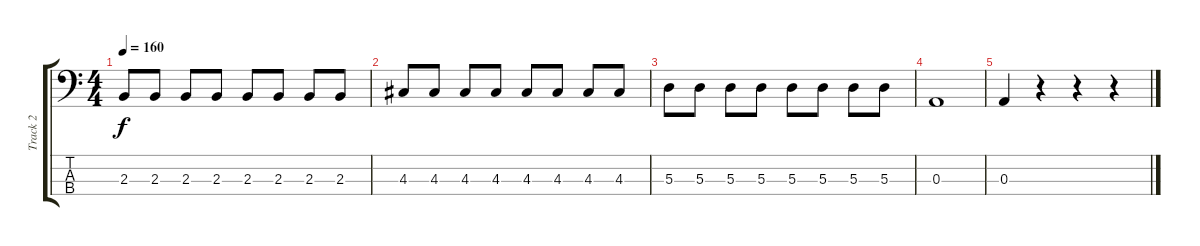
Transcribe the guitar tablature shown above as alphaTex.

\track ("Track 2" "Track 2") {instrument electricbasspick}
\staff {score tabs}
\tuning (G2 D2 A1 E1) {hide}
\ts (4 4)
\tempo 160
\clef f4
\ks c
2.3.8{dy f} 2.3.8 2.3.8 2.3.8 2.3.8 2.3.8 2.3.8 2.3.8 |
4.3.8 4.3.8 4.3.8 4.3.8 4.3.8 4.3.8 4.3.8 4.3.8 |
5.3.8 5.3.8 5.3.8 5.3.8 5.3.8 5.3.8 5.3.8 5.3.8 |
0.3.1 |
0.3.4 r.4 r.4 r.4
